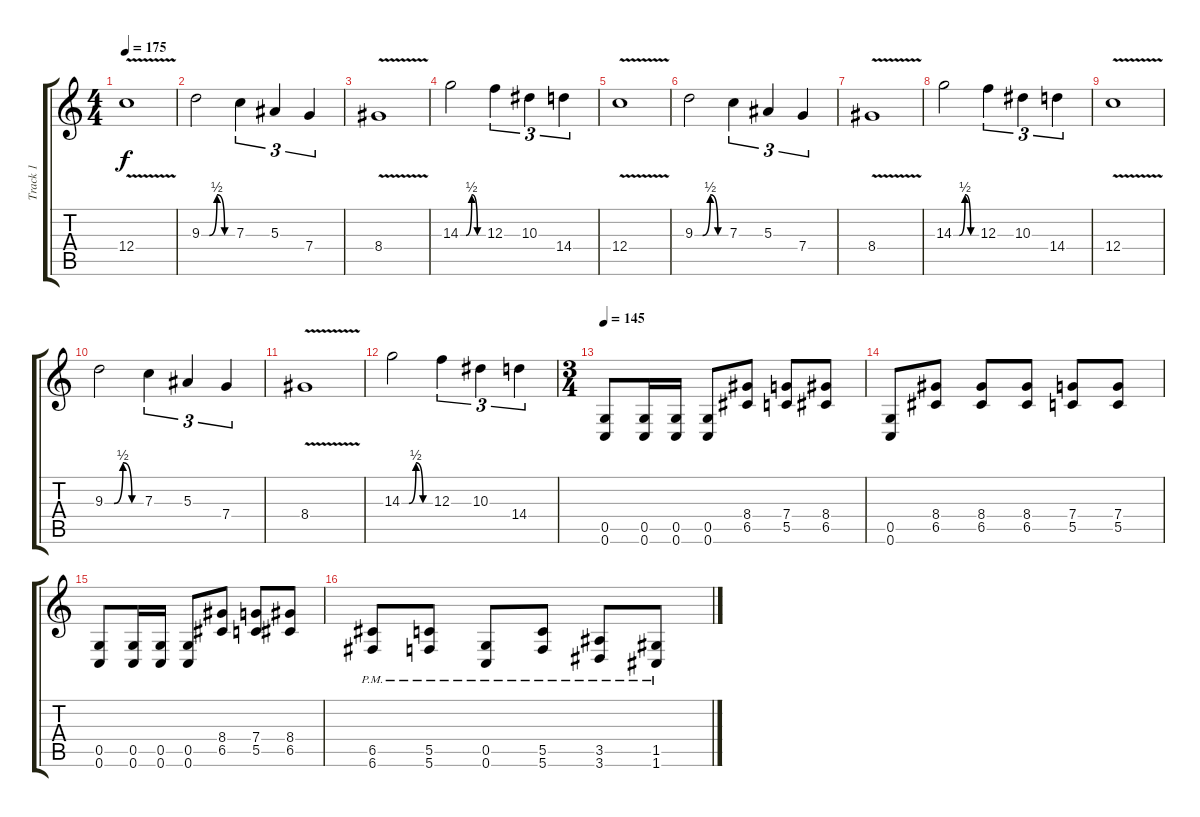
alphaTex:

\track ("Track 1" "Track 1") {instrument distortionguitar}
\staff {score tabs}
\tuning (D4 A3 F3 C3 G2 C2) {hide}
\ts (4 4)
\tempo 175
\clef g2
\ks c
12.4{v}.1{dy f} |
9.3{be (custom 0 0 15 0 30 2 45 0 60 0)}.2 7.3.4{tu (3 2)} 5.3.4{tu (3 2)} 7.4.4{tu (3 2)} |
8.4{v}.1 |
14.3{be (custom 0 0 15 0 30 2 45 0 60 0)}.2 12.3.4{tu (3 2)} 10.3.4{tu (3 2)} 14.4.4{tu (3 2)} |
12.4{v}.1 |
9.3{be (custom 0 0 15 0 30 2 45 0 60 0)}.2 7.3.4{tu (3 2)} 5.3.4{tu (3 2)} 7.4.4{tu (3 2)} |
8.4{v}.1 |
14.3{be (custom 0 0 15 0 30 2 45 0 60 0)}.2 12.3.4{tu (3 2)} 10.3.4{tu (3 2)} 14.4.4{tu (3 2)} |
12.4{v}.1 |
9.3{be (custom 0 0 15 0 30 2 45 0 60 0)}.2 7.3.4{tu (3 2)} 5.3.4{tu (3 2)} 7.4.4{tu (3 2)} |
8.4{v}.1 |
14.3{be (custom 0 0 15 0 30 2 45 0 60 0)}.2 12.3.4{tu (3 2)} 10.3.4{tu (3 2)} 14.4.4{tu (3 2)} |
\ts (3 4)
\tempo 145
(0.5 0.6).8 (0.5 0.6).16 (0.5 0.6).16 (0.5 0.6).8 (8.4 6.5).8 (7.4 5.5).8 (8.4 6.5).8 |
(0.5 0.6).8 (8.4 6.5).8 (8.4 6.5).8 (8.4 6.5).8 (7.4 5.5).8 (7.4 5.5).8 |
(0.5 0.6).8 (0.5 0.6).16 (0.5 0.6).16 (0.5 0.6).8 (8.4 6.5).8 (7.4 5.5).8 (8.4 6.5).8 |
(6.5{pm} 6.6{pm}).8 (5.5{pm} 5.6{pm}).8 (0.5{pm} 0.6{pm}).8 (5.5{pm} 5.6{pm}).8 (3.5{pm} 3.6{pm}).8 (1.5{pm} 1.6{pm}).8
